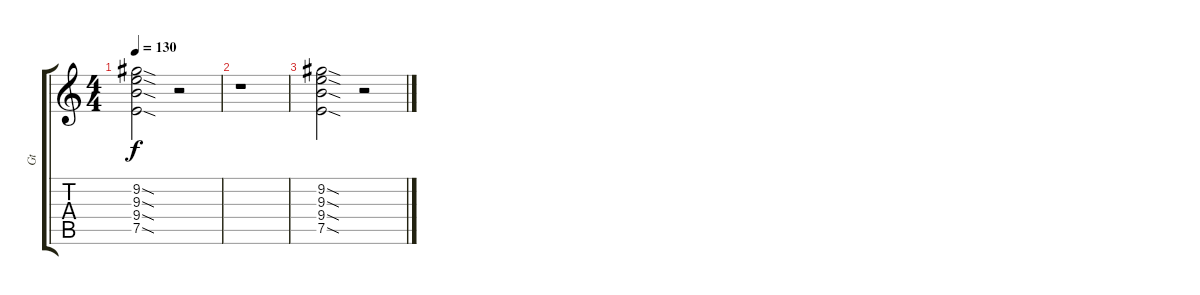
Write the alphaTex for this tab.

\track ("Gt" "Gt") {instrument distortionguitar}
\staff {score tabs}
\tuning (E4 B3 G3 D3 A2 E2) {hide}
\ts (4 4)
\tempo 130
\clef g2
\ks c
(9.2{sod} 9.3{sod} 9.4{sod} 7.5{sod}).2{dy f} r.2 |
r.1 |
(9.2{sod} 9.3{sod} 9.4{sod} 7.5{sod}).2 r.2
